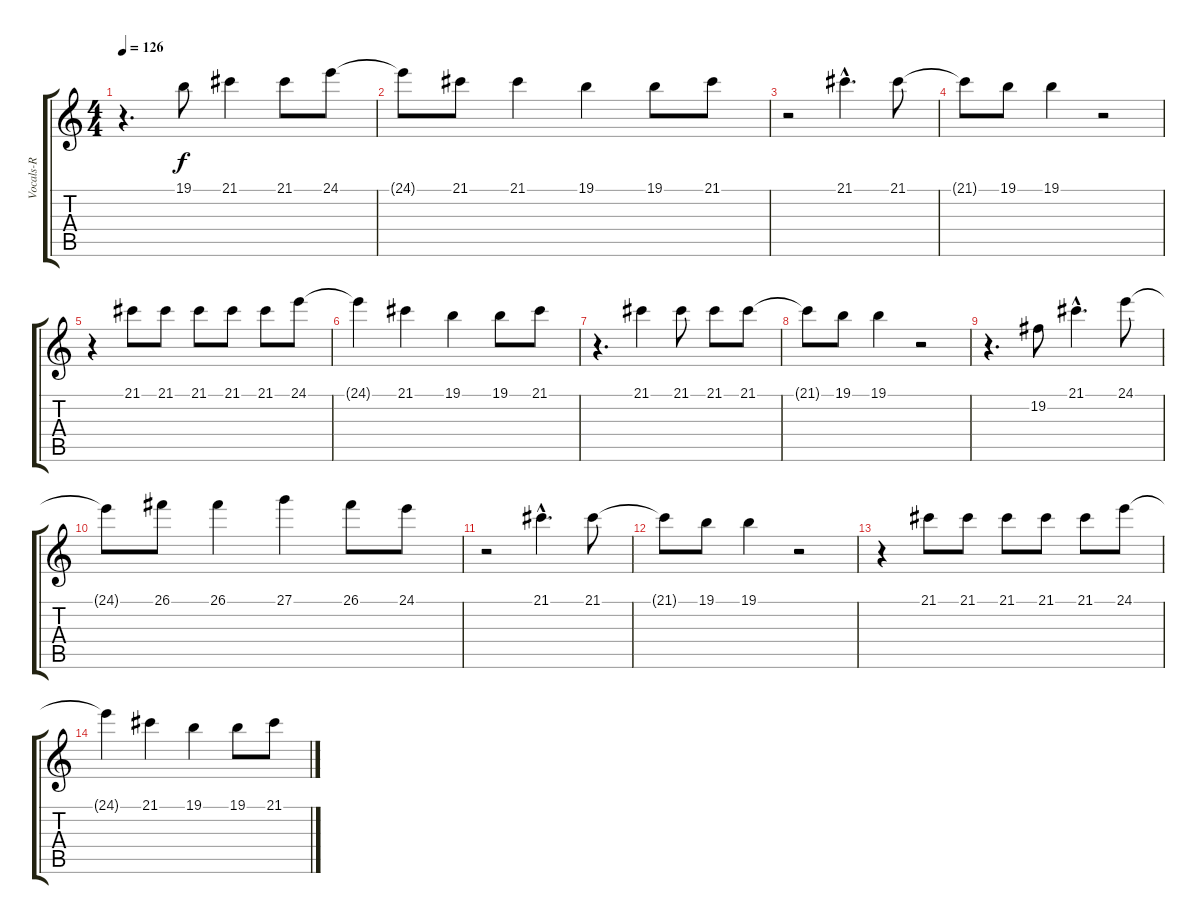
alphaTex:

\track ("Vocals-R" "Vocals-R") {instrument lead6voice}
\staff {score tabs}
\tuning (E4 B3 G3 D3 A2 E2) {hide}
\ts (4 4)
\tempo 126
\clef g2
\ks c
r.4{d dy f} 19.1.8 21.1.4 21.1.8 24.1.8 |
24.1{t}.8 21.1.8 21.1.4 19.1.4 19.1.8 21.1.8 |
r.2 21.1{hac}.4{d} 21.1.8 |
21.1{t}.8 19.1.8 19.1.4 r.2 |
r.4 21.1.8 21.1.8 21.1.8 21.1.8 21.1.8 24.1.8 |
24.1{t}.4 21.1.4 19.1.4 19.1.8 21.1.8 |
r.4{d} 21.1.4 21.1.8 21.1.8 21.1.8 |
21.1{t}.8 19.1.8 19.1.4 r.2 |
r.4{d} 19.2.8 21.1{hac}.4{d} 24.1.8 |
24.1{t}.8 26.1.8 26.1.4 27.1.4 26.1.8 24.1.8 |
r.2 21.1{hac}.4{d} 21.1.8 |
21.1{t}.8 19.1.8 19.1.4 r.2 |
r.4 21.1.8 21.1.8 21.1.8 21.1.8 21.1.8 24.1.8 |
24.1{t}.4 21.1.4 19.1.4 19.1.8 21.1.8
